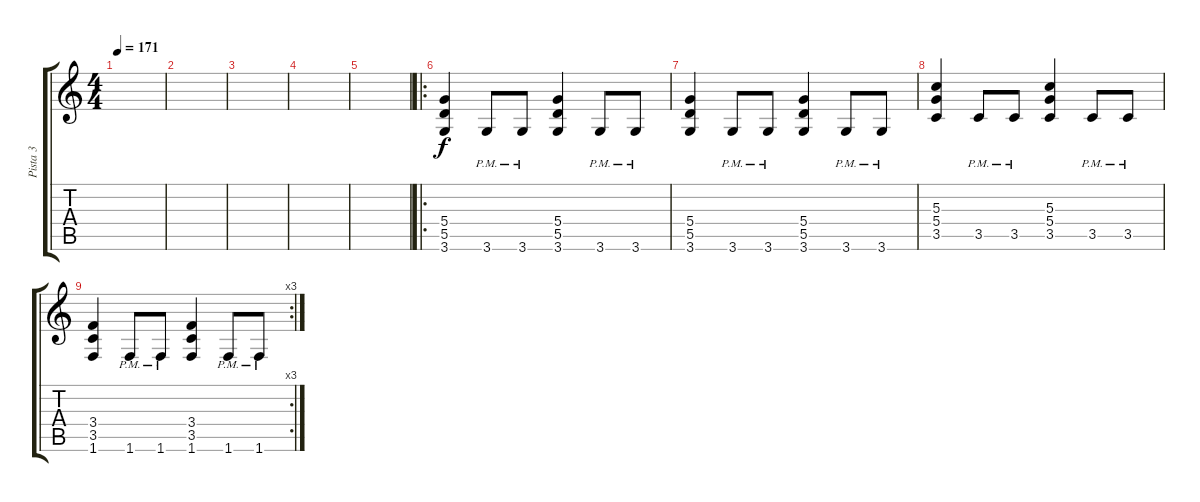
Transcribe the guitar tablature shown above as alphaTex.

\track ("Pista 3" "Pista 3") {instrument distortionguitar}
\staff {score tabs}
\tuning (E4 B3 G3 D3 A2 E2) {hide}
\ts (4 4)
\tempo 171
\clef g2
\ks c
|
|
|
|
|
\ro
(5.4 5.5 3.6).4 3.6{pm}.8 3.6{pm}.8 (5.4 5.5 3.6).4 3.6{pm}.8 3.6{pm}.8 |
(5.4 5.5 3.6).4 3.6{pm}.8 3.6{pm}.8 (5.4 5.5 3.6).4 3.6{pm}.8 3.6{pm}.8 |
(5.3 5.4 3.5).4 3.5{pm}.8 3.5{pm}.8 (5.3 5.4 3.5).4 3.5{pm}.8 3.5{pm}.8 |
\rc 3
(3.4 3.5 1.6).4 1.6{pm}.8 1.6{pm}.8 (3.4 3.5 1.6).4 1.6{pm}.8 1.6{pm}.8
